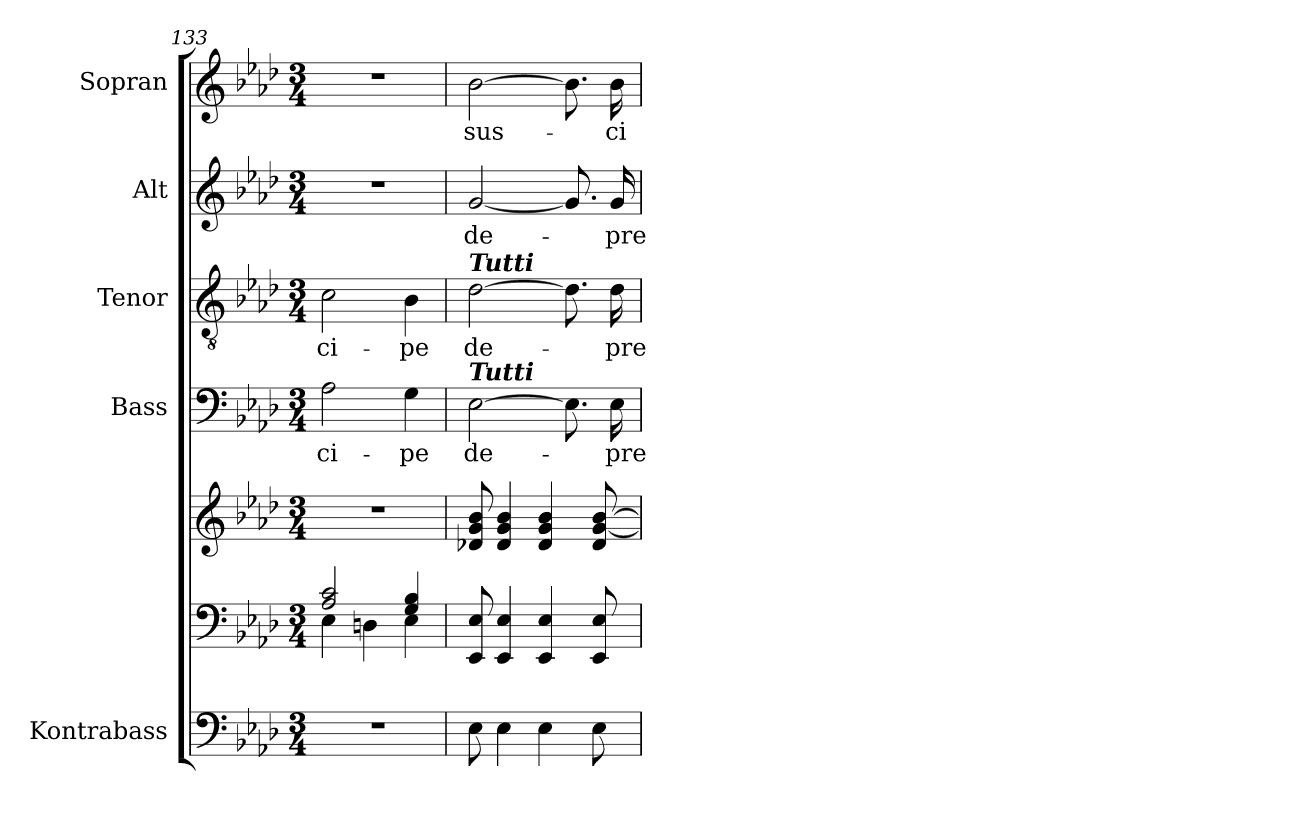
**kern	**kern	**kern	**kern	**text	**kern	**text	**kern	**text	**kern	**text
*part6	*part5	*part5	*part4	*part4	*part3	*part3	*part2	*part2	*part1	*part1
*staff7	*staff6	*staff5	*staff4	*staff4	*staff3	*staff3	*staff2	*staff2	*staff1	*staff1
*I"Kontrabass	*	*	*I"Bass	*	*I"Tenor	*	*I"Alt	*	*I"Sopran	*
*I'Kb.	*	*	*I'B.	*	*I'T.	*	*I'A.	*	*I'S.	*
*clefF4	*clefF4	*clefG2	*clefF4	*	*clefGv2	*	*clefG2	*	*clefG2	*
*ITrd7c12	*	*	*	*	*	*	*	*	*	*
*k[b-e-a-d-]	*k[b-e-a-d-]	*k[b-e-a-d-]	*k[b-e-a-d-]	*	*k[b-e-a-d-]	*	*k[b-e-a-d-]	*	*k[b-e-a-d-]	*
*A-:	*A-:	*A-:	*A-:	*	*A-:	*	*A-:	*	*A-:	*
*M3/4	*M3/4	*M3/4	*M3/4	*	*M3/4	*	*M3/4	*	*M3/4	*
=133	=133	=133	=133	=133	=133	=133	=133	=133	=133	=133
*	*^	*	*	*	*	*	*	*	*	*
!	!	!	!	!	!LO:LY:b	!	!LO:LY:b	!	!	!	!
2.r	2A-/ 2c/	4E-\	2.r	2A-\	-ci-	2c\	-ci-	2.r	.	2.r	.
.	.	4Dn\	.	.	.	.	.	.	.	.	.
!	!	!	!	!	!LO:LY:b	!	!LO:LY:b	!	!	!	!
.	4G/ 4B-/	4E-\	.	4G\	-pe	4B-\	-pe	.	.	.	.
=134	=134	=134	=134	=134	=134	=134	=134	=134	=134	=134	=134
!	!	!	!	!	!	!LO:TX:a:Bi:t=Tutti	!	!	!	!	!
!	!	!	!	!LO:TX:a:Bi:t=Tutti	!	!	!	!	!	!	!
!	!	!	!	!	!LO:LY:b	!	!LO:LY:b	!	!LO:LY:b	!	!LO:LY:b
*	*v	*v	*	*	*	*	*	*	*	*	*
8EE-\	8EE-/ 8E-/	8d-X/ 8g/ 8b-/	[2E-\	de-	[2d-\	de-	[2g/	de-	[2b-\	sus-
4EE-\	4EE-/ 4E-/	4d-/ 4g/ 4b-/	.	.	.	.	.	.	.	.
4EE-\	4EE-/ 4E-/	4d-/ 4g/ 4b-/	.	.	.	.	.	.	.	.
.	.	.	8.E-\]	.	8.d-\]	.	8.g/]	.	8.b-\]	.
8EE-\	8EE-/ 8E-/	8d-/ [8g/ [8b-/	.	.	.	.	.	.	.	.
!	!	!	!	!LO:LY:b	!	!LO:LY:b	!	!LO:LY:b	!	!LO:LY:b
.	.	.	16E-\	-pre-	16d-\	-pre-	16g/	-pre-	16b-\	-ci-
=	=	=	=	=	=	=	=	=	=	=
*-	*-	*-	*-	*-	*-	*-	*-	*-	*-	*-
